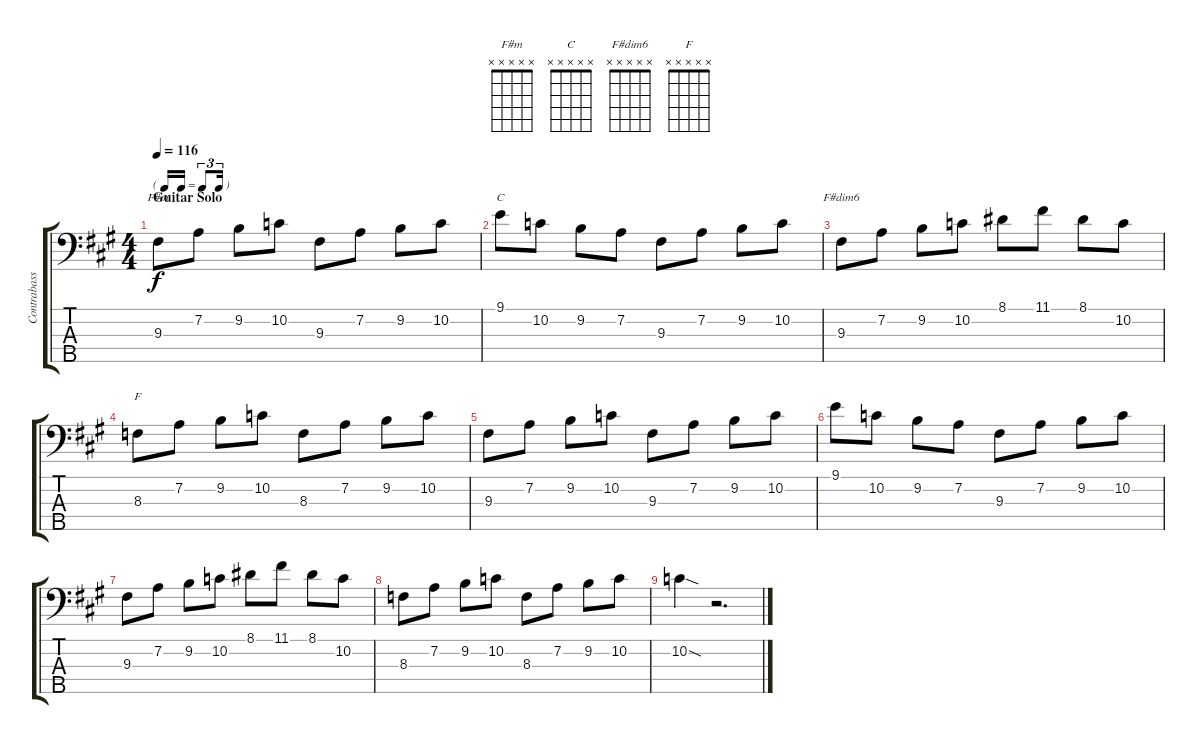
\track ("Contrabass" "Contrabass") {instrument acousticbass}
\staff {score tabs}
\tuning (G2 D2 A1 E1 B0) {hide}
\chord ("F#m" x x x x x)
\chord ("C" x x x x x)
\chord ("F#dim6" x x x x x)
\chord ("F" x x x x x)
\ts (4 4)
\tf triplet16th
\section ("" "Guitar Solo")
\tempo 116
\clef f4
\ks f#minor
9.3.8{ch "F#m" dy f instrument acousticbass} 7.2.8 9.2.8 10.2.8 9.3.8 7.2.8 9.2.8 10.2.8 |
9.1.8{ch "C"} 10.2.8 9.2.8 7.2.8 9.3.8 7.2.8 9.2.8 10.2.8 |
9.3.8{ch "F#dim6"} 7.2.8 9.2.8 10.2.8 8.1.8 11.1.8 8.1.8 10.2.8 |
8.3.8{ch "F"} 7.2.8 9.2.8 10.2.8 8.3.8 7.2.8 9.2.8 10.2.8 |
9.3.8 7.2.8 9.2.8 10.2.8 9.3.8 7.2.8 9.2.8 10.2.8 |
9.1.8 10.2.8 9.2.8 7.2.8 9.3.8 7.2.8 9.2.8 10.2.8 |
9.3.8 7.2.8 9.2.8 10.2.8 8.1.8 11.1.8 8.1.8 10.2.8 |
8.3.8 7.2.8 9.2.8 10.2.8 8.3.8 7.2.8 9.2.8 10.2.8 |
10.2{sod}.4 r.2{d}
